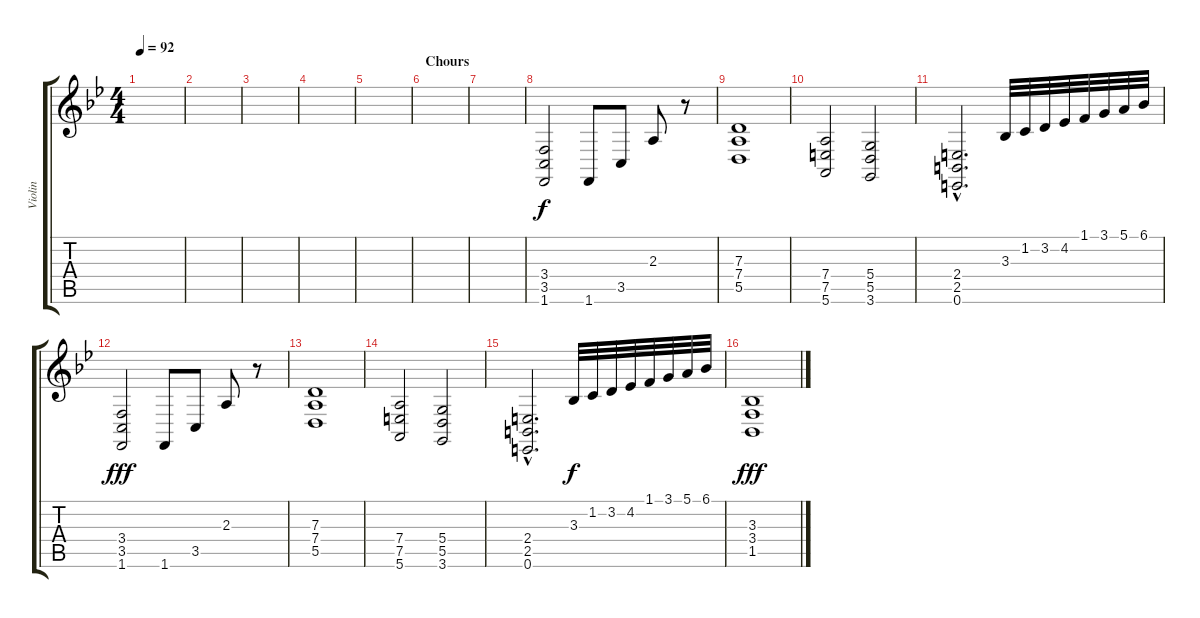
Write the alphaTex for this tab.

\track ("Violin" "Violin") {instrument violin}
\staff {score tabs}
\tuning (E4 B3 G3 D3 A2 E2) {hide}
\ts (4 4)
\tempo 92
\clef g2
\ks bb
|
|
|
|
|
\section ("" "Chours")
|
|
(3.4 3.5 1.6).2 1.6.8 3.5.8 2.3.8 r.8 |
(7.3 7.4 5.5).1 |
(7.4 7.5 5.6).2 (5.4 5.5 3.6).2 |
(2.4{hac} 2.5{hac} 0.6{hac}).2{d} 3.3.32{dy f} 1.2.32 3.2.32 4.2.32 1.1.32 3.1.32 5.1.32 6.1.32 |
(3.4 3.5 1.6).2{dy fff} 1.6.8 3.5.8 2.3.8 r.8 |
(7.3 7.4 5.5).1 |
(7.4 7.5 5.6).2 (5.4 5.5 3.6).2 |
(2.4{hac} 2.5{hac} 0.6{hac}).2{d} 3.3.32{dy f} 1.2.32 3.2.32 4.2.32 1.1.32 3.1.32 5.1.32 6.1.32 |
(3.3 3.4 1.5).1{dy fff}
